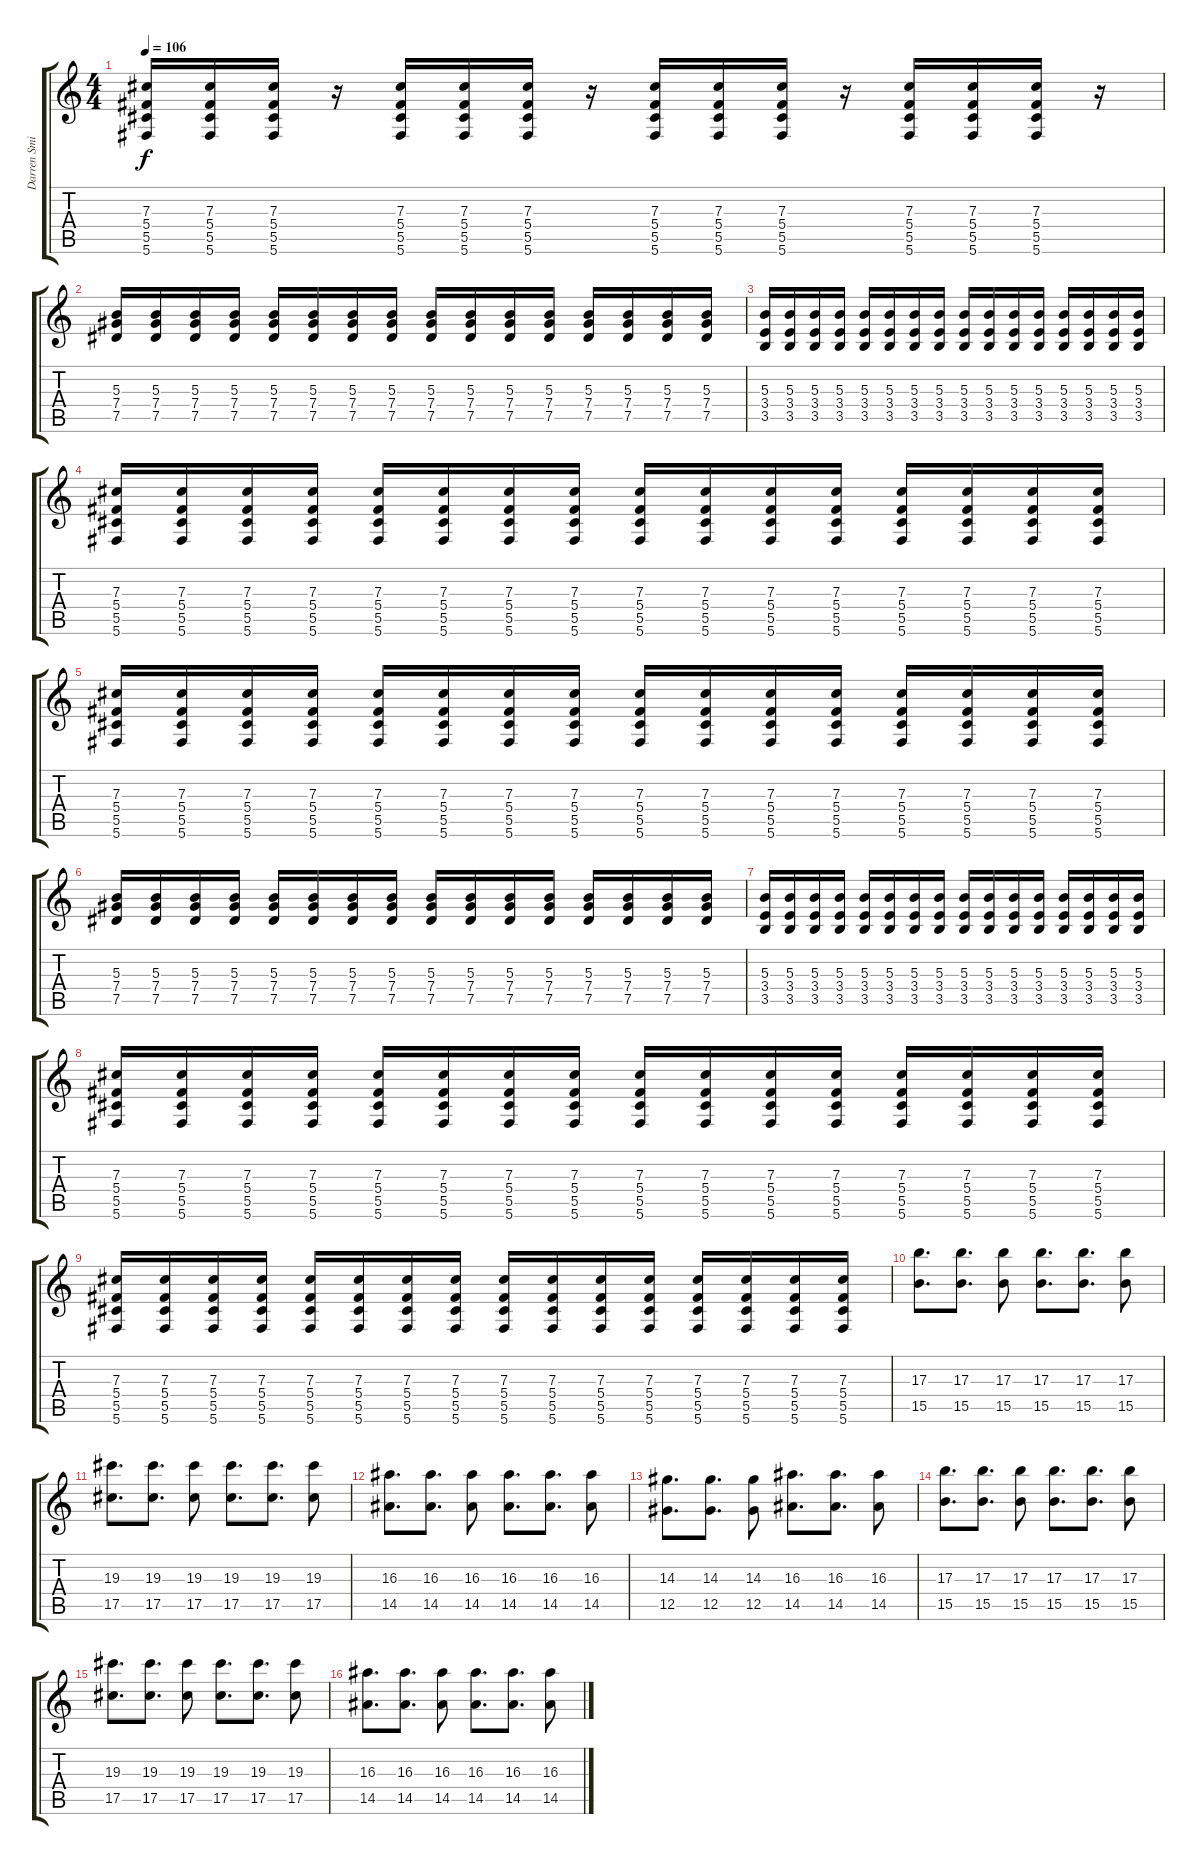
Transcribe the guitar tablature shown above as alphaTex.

\track ("Darren Smith" "Darren Smi") {instrument distortionguitar}
\staff {score tabs}
\tuning (Eb4 Bb3 Gb3 Db3 Ab2 Db2) {hide}
\ts (4 4)
\tempo 106
\clef g2
\ks c
(7.3 5.4 5.5 5.6).16{dy f} (7.3 5.4 5.5 5.6).16 (7.3 5.4 5.5 5.6).16 r.16 (7.3 5.4 5.5 5.6).16 (7.3 5.4 5.5 5.6).16 (7.3 5.4 5.5 5.6).16 r.16 (7.3 5.4 5.5 5.6).16 (7.3 5.4 5.5 5.6).16 (7.3 5.4 5.5 5.6).16 r.16 (7.3 5.4 5.5 5.6).16 (7.3 5.4 5.5 5.6).16 (7.3 5.4 5.5 5.6).16 r.16 |
(5.3 7.4 7.5).16 (5.3 7.4 7.5).16 (5.3 7.4 7.5).16 (5.3 7.4 7.5).16 (5.3 7.4 7.5).16 (5.3 7.4 7.5).16 (5.3 7.4 7.5).16 (5.3 7.4 7.5).16 (5.3 7.4 7.5).16 (5.3 7.4 7.5).16 (5.3 7.4 7.5).16 (5.3 7.4 7.5).16 (5.3 7.4 7.5).16 (5.3 7.4 7.5).16 (5.3 7.4 7.5).16 (5.3 7.4 7.5).16 |
(5.3 3.4 3.5).16 (5.3 3.4 3.5).16 (5.3 3.4 3.5).16 (5.3 3.4 3.5).16 (5.3 3.4 3.5).16 (5.3 3.4 3.5).16 (5.3 3.4 3.5).16 (5.3 3.4 3.5).16 (5.3 3.4 3.5).16 (5.3 3.4 3.5).16 (5.3 3.4 3.5).16 (5.3 3.4 3.5).16 (5.3 3.4 3.5).16 (5.3 3.4 3.5).16 (5.3 3.4 3.5).16 (5.3 3.4 3.5).16 |
(7.3 5.4 5.5 5.6).16 (7.3 5.4 5.5 5.6).16 (7.3 5.4 5.5 5.6).16 (7.3 5.4 5.5 5.6).16 (7.3 5.4 5.5 5.6).16 (7.3 5.4 5.5 5.6).16 (7.3 5.4 5.5 5.6).16 (7.3 5.4 5.5 5.6).16 (7.3 5.4 5.5 5.6).16 (7.3 5.4 5.5 5.6).16 (7.3 5.4 5.5 5.6).16 (7.3 5.4 5.5 5.6).16 (7.3 5.4 5.5 5.6).16 (7.3 5.4 5.5 5.6).16 (7.3 5.4 5.5 5.6).16 (7.3 5.4 5.5 5.6).16 |
(7.3 5.4 5.5 5.6).16 (7.3 5.4 5.5 5.6).16 (7.3 5.4 5.5 5.6).16 (7.3 5.4 5.5 5.6).16 (7.3 5.4 5.5 5.6).16 (7.3 5.4 5.5 5.6).16 (7.3 5.4 5.5 5.6).16 (7.3 5.4 5.5 5.6).16 (7.3 5.4 5.5 5.6).16 (7.3 5.4 5.5 5.6).16 (7.3 5.4 5.5 5.6).16 (7.3 5.4 5.5 5.6).16 (7.3 5.4 5.5 5.6).16 (7.3 5.4 5.5 5.6).16 (7.3 5.4 5.5 5.6).16 (7.3 5.4 5.5 5.6).16 |
(5.3 7.4 7.5).16 (5.3 7.4 7.5).16 (5.3 7.4 7.5).16 (5.3 7.4 7.5).16 (5.3 7.4 7.5).16 (5.3 7.4 7.5).16 (5.3 7.4 7.5).16 (5.3 7.4 7.5).16 (5.3 7.4 7.5).16 (5.3 7.4 7.5).16 (5.3 7.4 7.5).16 (5.3 7.4 7.5).16 (5.3 7.4 7.5).16 (5.3 7.4 7.5).16 (5.3 7.4 7.5).16 (5.3 7.4 7.5).16 |
(5.3 3.4 3.5).16 (5.3 3.4 3.5).16 (5.3 3.4 3.5).16 (5.3 3.4 3.5).16 (5.3 3.4 3.5).16 (5.3 3.4 3.5).16 (5.3 3.4 3.5).16 (5.3 3.4 3.5).16 (5.3 3.4 3.5).16 (5.3 3.4 3.5).16 (5.3 3.4 3.5).16 (5.3 3.4 3.5).16 (5.3 3.4 3.5).16 (5.3 3.4 3.5).16 (5.3 3.4 3.5).16 (5.3 3.4 3.5).16 |
(7.3 5.4 5.5 5.6).16 (7.3 5.4 5.5 5.6).16 (7.3 5.4 5.5 5.6).16 (7.3 5.4 5.5 5.6).16 (7.3 5.4 5.5 5.6).16 (7.3 5.4 5.5 5.6).16 (7.3 5.4 5.5 5.6).16 (7.3 5.4 5.5 5.6).16 (7.3 5.4 5.5 5.6).16 (7.3 5.4 5.5 5.6).16 (7.3 5.4 5.5 5.6).16 (7.3 5.4 5.5 5.6).16 (7.3 5.4 5.5 5.6).16 (7.3 5.4 5.5 5.6).16 (7.3 5.4 5.5 5.6).16 (7.3 5.4 5.5 5.6).16 |
(7.3 5.4 5.5 5.6).16 (7.3 5.4 5.5 5.6).16 (7.3 5.4 5.5 5.6).16 (7.3 5.4 5.5 5.6).16 (7.3 5.4 5.5 5.6).16 (7.3 5.4 5.5 5.6).16 (7.3 5.4 5.5 5.6).16 (7.3 5.4 5.5 5.6).16 (7.3 5.4 5.5 5.6).16 (7.3 5.4 5.5 5.6).16 (7.3 5.4 5.5 5.6).16 (7.3 5.4 5.5 5.6).16 (7.3 5.4 5.5 5.6).16 (7.3 5.4 5.5 5.6).16 (7.3 5.4 5.5 5.6).16 (7.3 5.4 5.5 5.6).16 |
(17.3 15.5).8{d} (17.3 15.5).8{d} (17.3 15.5).8 (17.3 15.5).8{d} (17.3 15.5).8{d} (17.3 15.5).8 |
(19.3 17.5).8{d} (19.3 17.5).8{d} (19.3 17.5).8 (19.3 17.5).8{d} (19.3 17.5).8{d} (19.3 17.5).8 |
(16.3 14.5).8{d} (16.3 14.5).8{d} (16.3 14.5).8 (16.3 14.5).8{d} (16.3 14.5).8{d} (16.3 14.5).8 |
(14.3 12.5).8{d} (14.3 12.5).8{d} (14.3 12.5).8 (16.3 14.5).8{d} (16.3 14.5).8{d} (16.3 14.5).8 |
(17.3 15.5).8{d} (17.3 15.5).8{d} (17.3 15.5).8 (17.3 15.5).8{d} (17.3 15.5).8{d} (17.3 15.5).8 |
(19.3 17.5).8{d} (19.3 17.5).8{d} (19.3 17.5).8 (19.3 17.5).8{d} (19.3 17.5).8{d} (19.3 17.5).8 |
(16.3 14.5).8{d} (16.3 14.5).8{d} (16.3 14.5).8 (16.3 14.5).8{d} (16.3 14.5).8{d} (16.3 14.5).8
